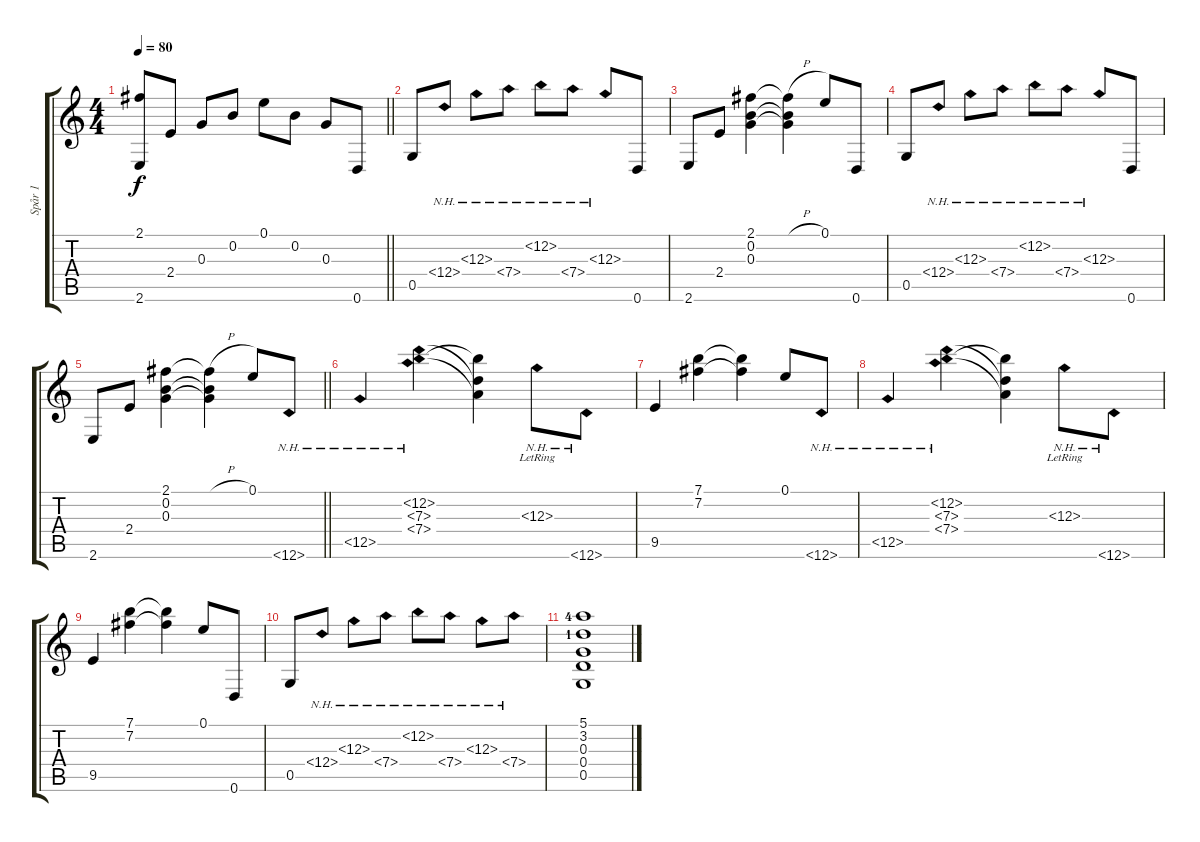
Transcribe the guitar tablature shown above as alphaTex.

\track ("Spår 1" "Spår 1") {instrument acousticguitarsteel}
\staff {score tabs}
\tuning (E4 B3 G3 D3 G2 D2) {hide}
\ts (4 4)
\tempo 80
\clef g2
\barLineRight lightlight
\ks c
(2.1 2.6).8{dy f} 2.4.8 0.3.8 0.2.8 0.1.8 0.2.8 0.3.8 0.6.8 |
0.5.8 12.4{nh}.8 12.3{nh}.8 7.4{nh}.8 12.2{nh}.8 7.4{nh}.8 12.3{nh}.8 0.6.8 |
2.6.8 2.4.8 (2.1 0.2 0.3).4 (2.1{h t} 0.2{t} 0.3{t}).4 0.1.8 0.6.8 |
0.5.8 12.4{nh}.8 12.3{nh}.8 7.4{nh}.8 12.2{nh}.8 7.4{nh}.8 12.3{nh}.8 0.6.8 |
\barLineRight lightlight
2.6.8 2.4.8 (2.1 0.2 0.3).4 (2.1{h t} 0.2{t} 0.3{t}).4 0.1.8 12.6{nh}.8 |
12.5{nh}.4 (12.2{nh} 7.3{nh} 7.4{nh}).4 (12.2{t} 7.3{t} 7.4{t}).4 12.3{nh lr}.8 12.6{nh}.8 |
9.5.4 (7.1 7.2).4 (7.1{t} 7.2{t}).4 0.1.8 12.6{nh}.8 |
12.5{nh}.4 (12.2{nh} 7.3{nh} 7.4{nh}).4 (12.2{t} 7.3{t} 7.4{t}).4 12.3{nh lr}.8 12.6{nh}.8 |
9.5.4 (7.1 7.2).4 (7.1{t} 7.2{t}).4 0.1.8 0.6.8 |
0.5.8 12.4{nh}.8 12.3{nh}.8 7.4{nh}.8 12.2{nh}.8 7.4{nh}.8 12.3{nh}.8 7.4{nh}.8 |
(5.1{lf 5} 3.2{lf 2} 0.3 0.4 0.5).1
